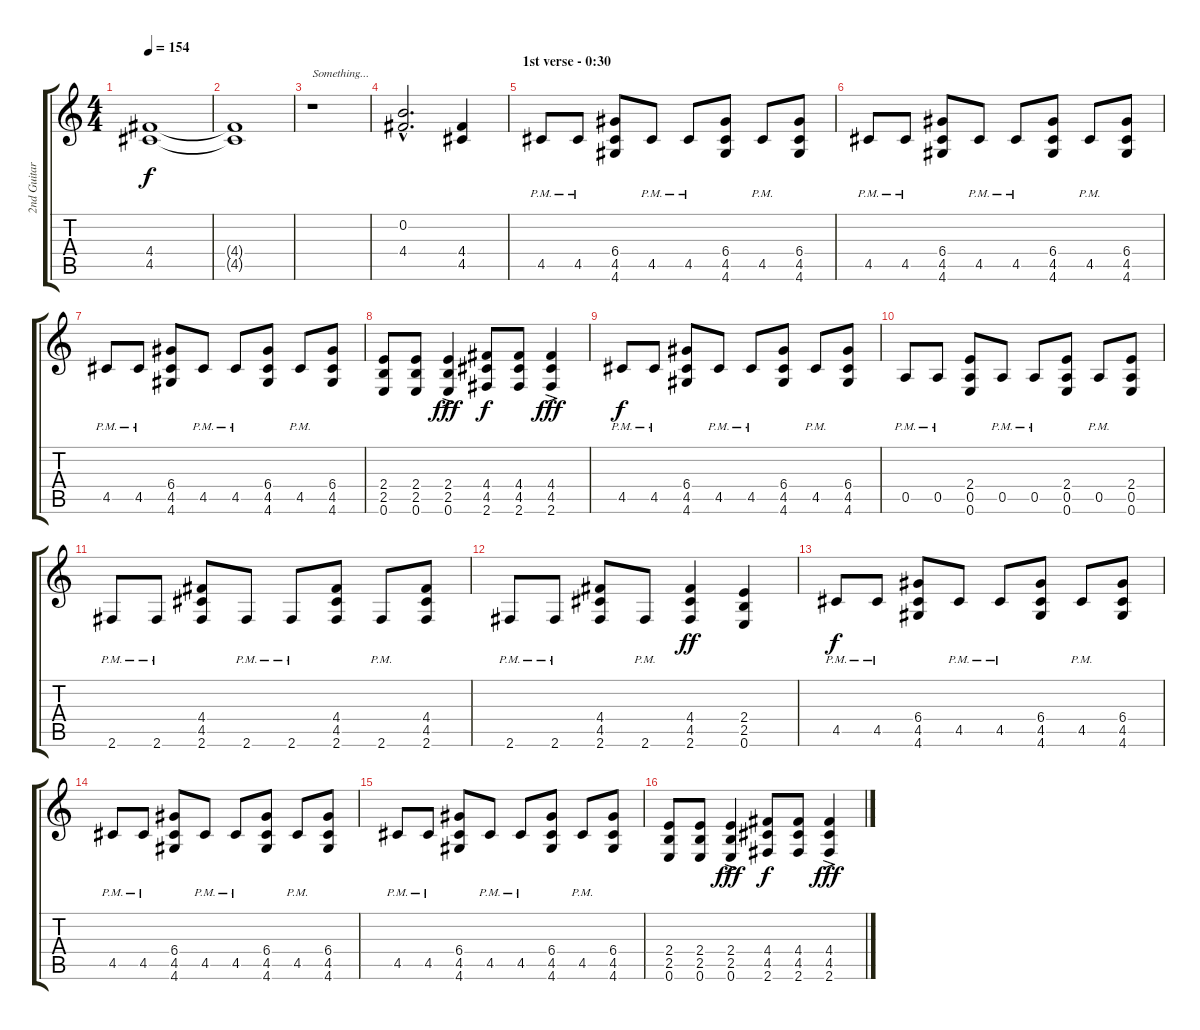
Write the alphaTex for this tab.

\track ("2nd Guitar" "2nd Guitar") {instrument distortionguitar}
\staff {score tabs}
\tuning (E4 B3 G3 D3 A2 E2) {hide}
\ts (4 4)
\tempo 154
\clef g2
\ks c
(4.4 4.5).1{dy f} |
(4.4{t} 4.5{t}).1 |
r.1{txt "Something..."} |
(0.2{hac} 4.4{hac}).2{d} (4.4 4.5).4 |
\section ("" "1st verse - 0:30")
4.5{pm}.8 4.5{pm}.8 (6.4 4.5 4.6).8 4.5{pm}.8 4.5{pm}.8 (6.4 4.5 4.6).8 4.5{pm}.8 (6.4 4.5 4.6).8 |
4.5{pm}.8 4.5{pm}.8 (6.4 4.5 4.6).8 4.5{pm}.8 4.5{pm}.8 (6.4 4.5 4.6).8 4.5{pm}.8 (6.4 4.5 4.6).8 |
4.5{pm}.8 4.5{pm}.8 (6.4 4.5 4.6).8 4.5{pm}.8 4.5{pm}.8 (6.4 4.5 4.6).8 4.5{pm}.8 (6.4 4.5 4.6).8 |
(2.4 2.5 0.6).8 (2.4 2.5 0.6).8 (2.4{ac} 2.5{ac} 0.6{ac}).4{dy fff} (4.4 4.5 2.6).8{dy f} (4.4 4.5 2.6).8 (4.4{ac} 4.5{ac} 2.6{ac}).4{dy fff} |
4.5{pm}.8{dy f} 4.5{pm}.8 (6.4 4.5 4.6).8 4.5{pm}.8 4.5{pm}.8 (6.4 4.5 4.6).8 4.5{pm}.8 (6.4 4.5 4.6).8 |
0.5{pm}.8 0.5{pm}.8 (2.4 0.5 0.6).8 0.5{pm}.8 0.5{pm}.8 (2.4 0.5 0.6).8 0.5{pm}.8 (2.4 0.5 0.6).8 |
2.6{pm}.8 2.6{pm}.8 (4.4 4.5 2.6).8 2.6{pm}.8 2.6{pm}.8 (4.4 4.5 2.6).8 2.6{pm}.8 (4.4 4.5 2.6).8 |
2.6{pm}.8 2.6{pm}.8 (4.4 4.5 2.6).8 2.6{pm}.8 (4.4 4.5 2.6).4{dy ff} (2.4 2.5 0.6).4 |
4.5{pm}.8{dy f} 4.5{pm}.8 (6.4 4.5 4.6).8 4.5{pm}.8 4.5{pm}.8 (6.4 4.5 4.6).8 4.5{pm}.8 (6.4 4.5 4.6).8 |
4.5{pm}.8 4.5{pm}.8 (6.4 4.5 4.6).8 4.5{pm}.8 4.5{pm}.8 (6.4 4.5 4.6).8 4.5{pm}.8 (6.4 4.5 4.6).8 |
4.5{pm}.8 4.5{pm}.8 (6.4 4.5 4.6).8 4.5{pm}.8 4.5{pm}.8 (6.4 4.5 4.6).8 4.5{pm}.8 (6.4 4.5 4.6).8 |
(2.4 2.5 0.6).8 (2.4 2.5 0.6).8 (2.4{ac} 2.5{ac} 0.6{ac}).4{dy fff} (4.4 4.5 2.6).8{dy f} (4.4 4.5 2.6).8 (4.4{ac} 4.5{ac} 2.6{ac}).4{dy fff}
